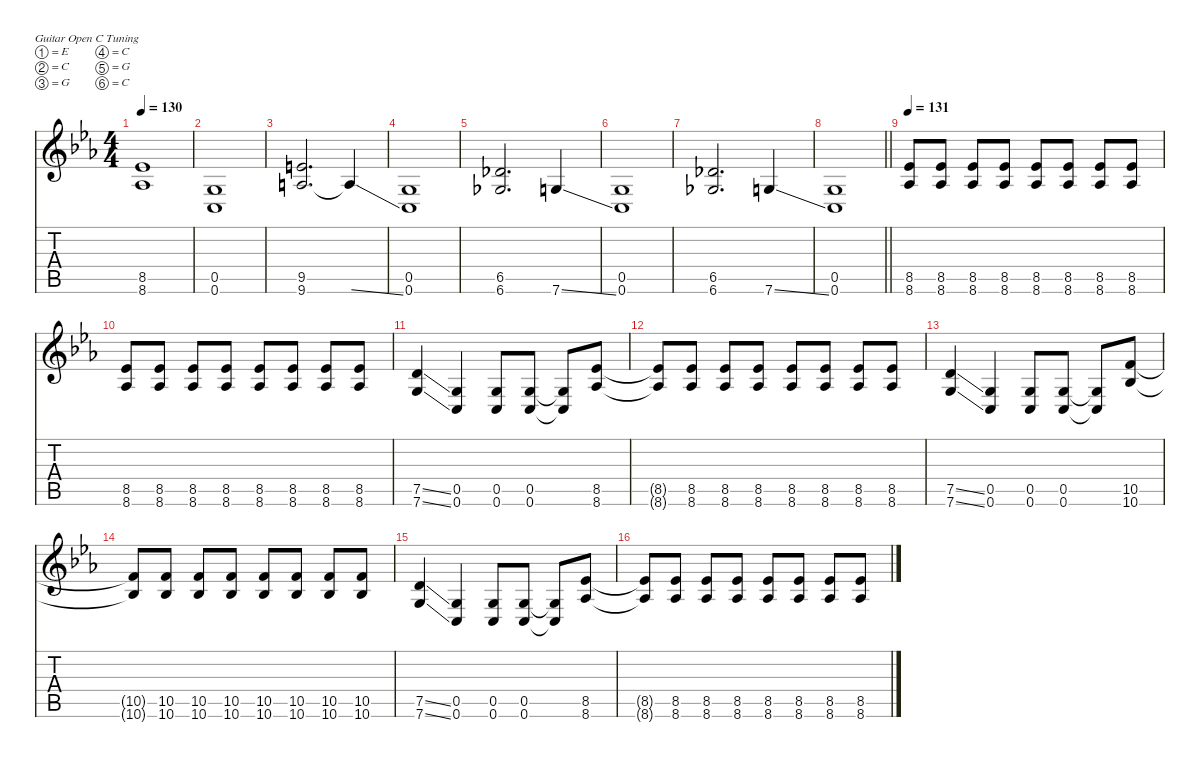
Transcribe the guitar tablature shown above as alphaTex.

\defaultSystemsLayout 4
\hideDynamics
\bracketExtendMode nobrackets
\singleTrackTrackNamePolicy hidden
\multiTrackTrackNamePolicy hidden
\firstSystemTrackNameMode fullname
\otherSystemsTrackNameOrientation horizontal
\track ("Guitar 1" "dist.guit.") {mute instrument distortionguitar}
\staff {score tabs}
\tuning (E4 C4 G3 C3 G2 C2)
\ts (4 4)
\tempo 130
\clef g2
\ks cminor
(8.5{acc b} 8.6{acc b}).1{dy f beam Up} |
(0.5{acc forcenatural} 0.6{acc forcenatural}).1{beam Up} |
(9.5{acc forcenatural} 9.6{acc forcenatural}).2{d beam Up} 9.6{ss t acc forcenatural}.4{beam Up} |
(0.5{acc forcenatural} 0.6{acc forcenatural}).1{beam Up} |
(6.5{acc b} 6.6{acc b}).2{d beam Up} 7.6{ss acc forcenatural}.4{beam Up} |
(0.5{acc forcenatural} 0.6{acc forcenatural}).1{beam Up} |
(6.5{acc b} 6.6{acc b}).2{d beam Up} 7.6{ss acc forcenatural}.4{beam Up} |
\barLineRight lightlight
(0.5{acc forcenatural} 0.6{acc forcenatural}).1{beam Up} |
\tempo 131
(8.5{acc b} 8.6{acc b}).8{beam Up} (8.5{acc b} 8.6{acc b}).8{beam Up} (8.5{acc b} 8.6{acc b}).8{beam Up} (8.5{acc b} 8.6{acc b}).8{beam Up} (8.5{acc b} 8.6{acc b}).8{beam Up} (8.5{acc b} 8.6{acc b}).8{beam Up} (8.5{acc b} 8.6{acc b}).8{beam Up} (8.5{acc b} 8.6{acc b}).8{beam Up} |
(8.5{acc b} 8.6{acc b}).8{beam Up} (8.5{acc b} 8.6{acc b}).8{beam Up} (8.5{acc b} 8.6{acc b}).8{beam Up} (8.5{acc b} 8.6{acc b}).8{beam Up} (8.5{acc b} 8.6{acc b}).8{beam Up} (8.5{acc b} 8.6{acc b}).8{beam Up} (8.5{acc b} 8.6{acc b}).8{beam Up} (8.5{acc b} 8.6{acc b}).8{beam Up} |
(7.5{ss acc forcenatural} 7.6{ss acc forcenatural}).4{beam Up} (0.5{acc forcenatural} 0.6{acc forcenatural}).4{beam Up} (0.5{acc forcenatural} 0.6{acc forcenatural}).8{beam Up} (0.5{acc forcenatural} 0.6{acc forcenatural}).8{beam Up} (0.5{t acc forcenatural} 0.6{t acc forcenatural}).8{beam Up} (8.5{acc b} 8.6{acc b}).8{beam Up} |
(8.5{t acc b} 8.6{t acc b}).8{beam Up} (8.5{acc b} 8.6{acc b}).8{beam Up} (8.5{acc b} 8.6{acc b}).8{beam Up} (8.5{acc b} 8.6{acc b}).8{beam Up} (8.5{acc b} 8.6{acc b}).8{beam Up} (8.5{acc b} 8.6{acc b}).8{beam Up} (8.5{acc b} 8.6{acc b}).8{beam Up} (8.5{acc b} 8.6{acc b}).8{beam Up} |
(7.5{ss acc forcenatural} 7.6{ss acc forcenatural}).4{beam Up} (0.5{acc forcenatural} 0.6{acc forcenatural}).4{beam Up} (0.5{acc forcenatural} 0.6{acc forcenatural}).8{beam Up} (0.5{acc forcenatural} 0.6{acc forcenatural}).8{beam Up} (0.5{t acc forcenatural} 0.6{t acc forcenatural}).8{beam Up} (10.5{acc forcenatural} 10.6{acc b}).8{beam Up} |
(10.5{t acc forcenatural} 10.6{t acc b}).8{beam Up} (10.5{acc forcenatural} 10.6{acc b}).8{beam Up} (10.5{acc forcenatural} 10.6{acc b}).8{beam Up} (10.5{acc forcenatural} 10.6{acc b}).8{beam Up} (10.5{acc forcenatural} 10.6{acc b}).8{beam Up} (10.5{acc forcenatural} 10.6{acc b}).8{beam Up} (10.5{acc forcenatural} 10.6{acc b}).8{beam Up} (10.5{acc forcenatural} 10.6{acc b}).8{beam Up} |
(7.5{ss acc forcenatural} 7.6{ss acc forcenatural}).4{beam Up} (0.5{acc forcenatural} 0.6{acc forcenatural}).4{beam Up} (0.5{acc forcenatural} 0.6{acc forcenatural}).8{beam Up} (0.5{acc forcenatural} 0.6{acc forcenatural}).8{beam Up} (0.5{t acc forcenatural} 0.6{t acc forcenatural}).8{beam Up} (8.5{acc b} 8.6{acc b}).8{beam Up} |
(8.5{t acc b} 8.6{t acc b}).8{beam Up} (8.5{acc b} 8.6{acc b}).8{beam Up} (8.5{acc b} 8.6{acc b}).8{beam Up} (8.5{acc b} 8.6{acc b}).8{beam Up} (8.5{acc b} 8.6{acc b}).8{beam Up} (8.5{acc b} 8.6{acc b}).8{beam Up} (8.5{acc b} 8.6{acc b}).8{beam Up} (8.5{acc b} 8.6{acc b}).8{beam Up}
